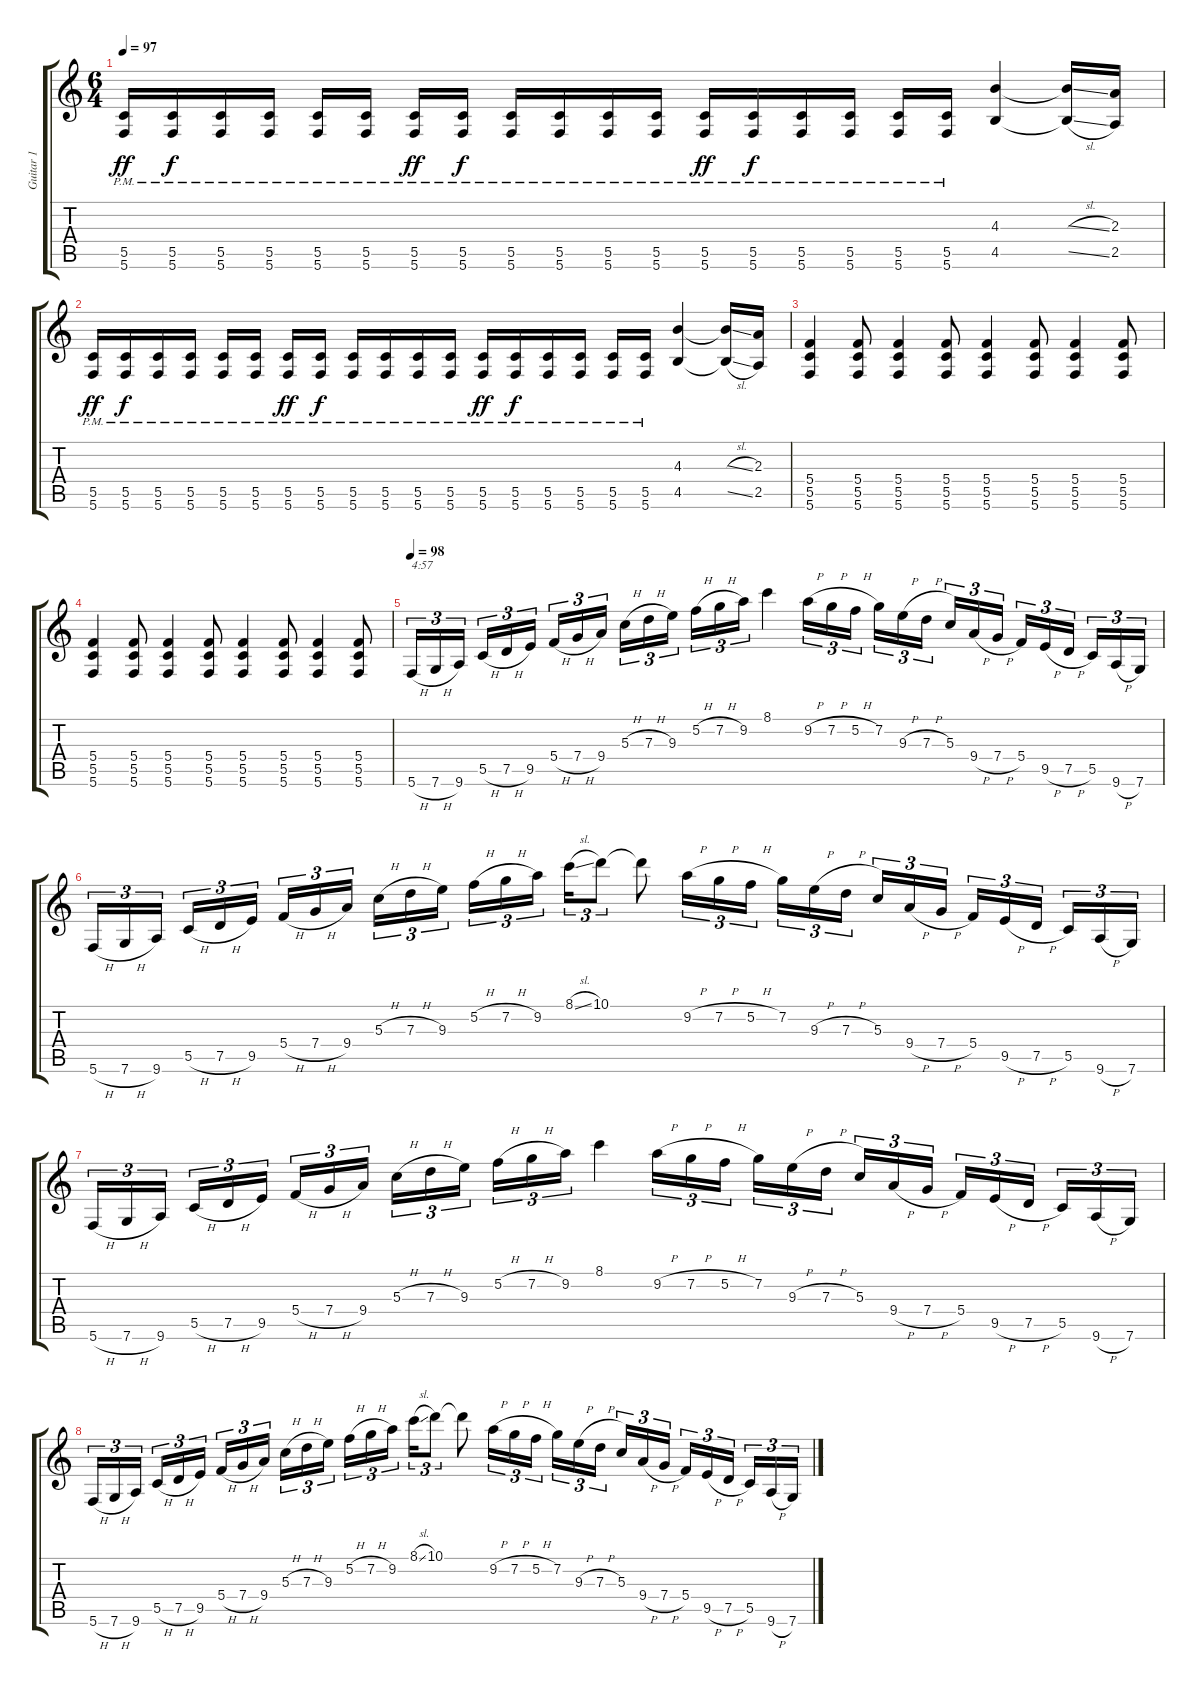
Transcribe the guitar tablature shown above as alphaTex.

\track ("Guitar 1" "Guitar 1") {instrument distortionguitar}
\staff {score tabs}
\tuning (E4 C4 G3 C3 G2 C2) {hide}
\ts (6 4)
\tempo 97
\clef g2
\ks c
(5.5{pm} 5.6{pm}).16{dy ff} (5.5{pm} 5.6{pm}).16{dy f} (5.5{pm} 5.6{pm}).16 (5.5{pm} 5.6{pm}).16 (5.5{pm} 5.6{pm}).16 (5.5{pm} 5.6{pm}).16{beam split} (5.5{pm} 5.6{pm}).16{dy ff} (5.5{pm} 5.6{pm}).16{dy f} (5.5{pm} 5.6{pm}).16 (5.5{pm} 5.6{pm}).16 (5.5{pm} 5.6{pm}).16 (5.5{pm} 5.6{pm}).16 (5.5{pm} 5.6{pm}).16{dy ff} (5.5{pm} 5.6{pm}).16{dy f} (5.5{pm} 5.6{pm}).16 (5.5{pm} 5.6{pm}).16 (5.5{pm} 5.6{pm}).16 (5.5{pm} 5.6{pm}).16 (4.3 4.5).4 (4.3{sl t} 4.5{sl t}).16 (2.3 2.5).16 |
(5.5{pm} 5.6{pm}).16{dy ff} (5.5{pm} 5.6{pm}).16{dy f} (5.5{pm} 5.6{pm}).16 (5.5{pm} 5.6{pm}).16 (5.5{pm} 5.6{pm}).16 (5.5{pm} 5.6{pm}).16{beam split} (5.5{pm} 5.6{pm}).16{dy ff} (5.5{pm} 5.6{pm}).16{dy f} (5.5{pm} 5.6{pm}).16 (5.5{pm} 5.6{pm}).16 (5.5{pm} 5.6{pm}).16 (5.5{pm} 5.6{pm}).16 (5.5{pm} 5.6{pm}).16{dy ff} (5.5{pm} 5.6{pm}).16{dy f} (5.5{pm} 5.6{pm}).16 (5.5{pm} 5.6{pm}).16 (5.5{pm} 5.6{pm}).16 (5.5{pm} 5.6{pm}).16 (4.3 4.5).4 (4.3{sl t} 4.5{sl t}).16 (2.3 2.5).16 |
(5.4 5.5 5.6).4 (5.4 5.5 5.6).8 (5.4 5.5 5.6).4 (5.4 5.5 5.6).8 (5.4 5.5 5.6).4 (5.4 5.5 5.6).8 (5.4 5.5 5.6).4 (5.4 5.5 5.6).8 |
(5.4 5.5 5.6).4 (5.4 5.5 5.6).8 (5.4 5.5 5.6).4 (5.4 5.5 5.6).8 (5.4 5.5 5.6).4 (5.4 5.5 5.6).8 (5.4 5.5 5.6).4 (5.4 5.5 5.6).8 |
\tempo 98
5.6{h}.16{tu (3 2) txt "4:57"} 7.6{h}.16{tu (3 2)} 9.6.16{tu (3 2) beam splitsecondary} 5.5{h}.16{tu (3 2)} 7.5{h}.16{tu (3 2)} 9.5.16{tu (3 2) beam splitsecondary} 5.4{h}.16{tu (3 2)} 7.4{h}.16{tu (3 2)} 9.4.16{tu (3 2) beam split} 5.3{h}.16{tu (3 2)} 7.3{h}.16{tu (3 2)} 9.3.16{tu (3 2) beam splitsecondary} 5.2{h}.16{tu (3 2)} 7.2{h}.16{tu (3 2)} 9.2.16{tu (3 2)} 8.1.4 9.2{h}.16{tu (3 2)} 7.2{h}.16{tu (3 2)} 5.2{h}.16{tu (3 2) beam splitsecondary} 7.2.16{tu (3 2)} 9.3{h}.16{tu (3 2)} 7.3{h}.16{tu (3 2) beam split} 5.3.16{tu (3 2)} 9.4{h}.16{tu (3 2)} 7.4{h}.16{tu (3 2) beam splitsecondary} 5.4.16{tu (3 2)} 9.5{h}.16{tu (3 2)} 7.5{h}.16{tu (3 2) beam splitsecondary} 5.5.16{tu (3 2)} 9.6{h}.16{tu (3 2)} 7.6.16{tu (3 2)} |
5.6{h}.16{tu (3 2)} 7.6{h}.16{tu (3 2)} 9.6.16{tu (3 2) beam splitsecondary} 5.5{h}.16{tu (3 2)} 7.5{h}.16{tu (3 2)} 9.5.16{tu (3 2) beam splitsecondary} 5.4{h}.16{tu (3 2)} 7.4{h}.16{tu (3 2)} 9.4.16{tu (3 2) beam split} 5.3{h}.16{tu (3 2)} 7.3{h}.16{tu (3 2)} 9.3.16{tu (3 2) beam splitsecondary} 5.2{h}.16{tu (3 2)} 7.2{h}.16{tu (3 2)} 9.2.16{tu (3 2) beam splitsecondary} 8.1{sl}.16{tu (3 2)} 10.1.8{tu (3 2)} 10.1{t}.8 9.2{h}.16{tu (3 2)} 7.2{h}.16{tu (3 2)} 5.2{h}.16{tu (3 2) beam splitsecondary} 7.2.16{tu (3 2)} 9.3{h}.16{tu (3 2)} 7.3{h}.16{tu (3 2) beam split} 5.3.16{tu (3 2)} 9.4{h}.16{tu (3 2)} 7.4{h}.16{tu (3 2) beam splitsecondary} 5.4.16{tu (3 2)} 9.5{h}.16{tu (3 2)} 7.5{h}.16{tu (3 2) beam splitsecondary} 5.5.16{tu (3 2)} 9.6{h}.16{tu (3 2)} 7.6.16{tu (3 2)} |
5.6{h}.16{tu (3 2)} 7.6{h}.16{tu (3 2)} 9.6.16{tu (3 2) beam splitsecondary} 5.5{h}.16{tu (3 2)} 7.5{h}.16{tu (3 2)} 9.5.16{tu (3 2) beam splitsecondary} 5.4{h}.16{tu (3 2)} 7.4{h}.16{tu (3 2)} 9.4.16{tu (3 2) beam split} 5.3{h}.16{tu (3 2)} 7.3{h}.16{tu (3 2)} 9.3.16{tu (3 2) beam splitsecondary} 5.2{h}.16{tu (3 2)} 7.2{h}.16{tu (3 2)} 9.2.16{tu (3 2)} 8.1.4 9.2{h}.16{tu (3 2)} 7.2{h}.16{tu (3 2)} 5.2{h}.16{tu (3 2) beam splitsecondary} 7.2.16{tu (3 2)} 9.3{h}.16{tu (3 2)} 7.3{h}.16{tu (3 2) beam split} 5.3.16{tu (3 2)} 9.4{h}.16{tu (3 2)} 7.4{h}.16{tu (3 2) beam splitsecondary} 5.4.16{tu (3 2)} 9.5{h}.16{tu (3 2)} 7.5{h}.16{tu (3 2) beam splitsecondary} 5.5.16{tu (3 2)} 9.6{h}.16{tu (3 2)} 7.6.16{tu (3 2)} |
5.6{h}.16{tu (3 2)} 7.6{h}.16{tu (3 2)} 9.6.16{tu (3 2) beam splitsecondary} 5.5{h}.16{tu (3 2)} 7.5{h}.16{tu (3 2)} 9.5.16{tu (3 2) beam splitsecondary} 5.4{h}.16{tu (3 2)} 7.4{h}.16{tu (3 2)} 9.4.16{tu (3 2) beam split} 5.3{h}.16{tu (3 2)} 7.3{h}.16{tu (3 2)} 9.3.16{tu (3 2) beam splitsecondary} 5.2{h}.16{tu (3 2)} 7.2{h}.16{tu (3 2)} 9.2.16{tu (3 2) beam splitsecondary} 8.1{sl}.16{tu (3 2)} 10.1.8{tu (3 2)} 10.1{t}.8 9.2{h}.16{tu (3 2)} 7.2{h}.16{tu (3 2)} 5.2{h}.16{tu (3 2) beam splitsecondary} 7.2.16{tu (3 2)} 9.3{h}.16{tu (3 2)} 7.3{h}.16{tu (3 2) beam split} 5.3.16{tu (3 2) beam merge} 9.4{h}.16{tu (3 2)} 7.4{h}.16{tu (3 2) beam splitsecondary} 5.4.16{tu (3 2)} 9.5{h}.16{tu (3 2)} 7.5{h}.16{tu (3 2) beam splitsecondary} 5.5.16{tu (3 2)} 9.6{h}.16{tu (3 2)} 7.6.16{tu (3 2)}
